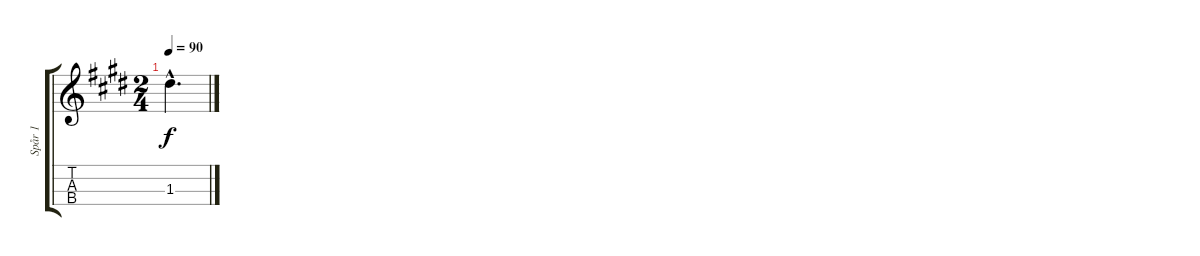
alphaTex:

\track ("Spår 1" "Spår 1") {instrument acousticguitarnylon}
\staff {score tabs}
\tuning (E5 A4 D4 G3) {hide}
\ts (2 4)
\tempo 90
\clef g2
\ks e
1.3{hac}.4{d dy f}
